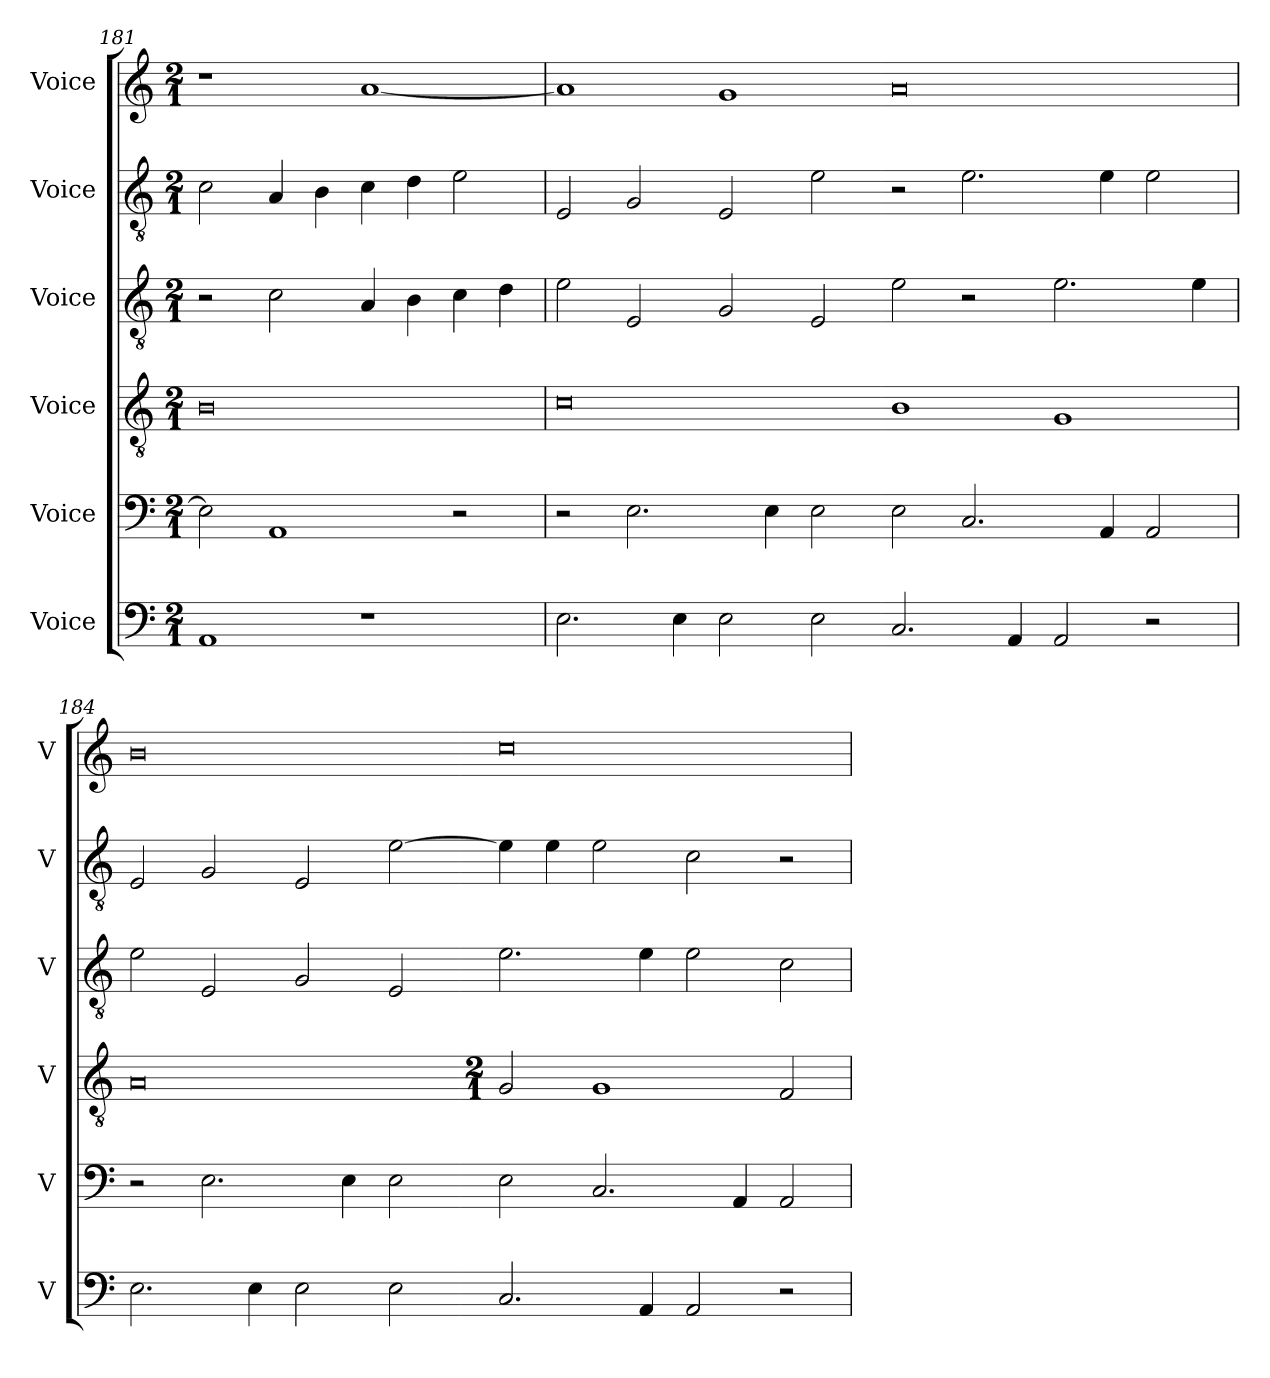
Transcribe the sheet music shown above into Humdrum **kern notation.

**kern	**kern	**kern	**kern	**kern	**kern
*part6	*part5	*part4	*part3	*part2	*part1
*staff6	*staff5	*staff4	*staff3	*staff2	*staff1
*I"Voice	*I"Voice	*I"Voice	*I"Voice	*I"Voice	*I"Voice
*I'V	*I'V	*I'V	*I'V	*I'V	*I'V
!!LO:LB:g=z
*clefF4	*clefF4	*clefGv2	*clefGv2	*clefGv2	*clefG2
*k[]	*k[]	*k[]	*k[]	*k[]	*k[]
*M2/1	*M2/1	*M2/1	*M2/1	*M2/1	*M2/1
=181	=181	=181	=181	=181	=181
1AA	2E\]	0B	2r	2c\	1r
.	1AA	.	2c\	4A/	.
.	.	.	.	4B\	.
1r	.	.	4A/	4c\	[1a
.	.	.	4B\	4d\	.
.	2r	.	4c\	2e\	.
.	.	.	4d\	.	.
=182	=182	=182	=182	=182	=182
2.E\	2r	0c	2e\	2E/	1a]
.	2.E\	.	2E/	2G/	.
4E\	.	.	.	.	.
2E\	.	.	2G/	2E/	1g
.	4E\	.	.	.	.
2E\	2E\	.	2E/	2e\	.
=183-	=183-	=183-	=183-	=183-	=183-
2.C/	2E\	1B	2e\	2r	0a
.	2.C/	.	2r	2.e\	.
4AA/	.	.	.	.	.
2AA/	.	1G	2.e\	.	.
.	4AA/	.	.	4e\	.
2r	2AA/	.	.	2e\	.
.	.	.	4e\	.	.
=184	=184	=184	=184	=184	=184
2.E\	2r	0A	2e\	2E/	0b
.	2.E\	.	2E/	2G/	.
4E\	.	.	.	.	.
2E\	.	.	2G/	2E/	.
.	4E\	.	.	.	.
2E\	2E\	.	2E/	[2e\	.
=185-	=185-	=185-	=185-	=185-	=185-
*	*	*M2/1	*	*	*
2.C/	2E\	2G/	2.e\	4e\]	0cc
.	.	.	.	4e\	.
.	2.C/	1G	.	2e\	.
4AA/	.	.	4e\	.	.
2AA/	.	.	2e\	2c\	.
.	4AA/	.	.	.	.
2r	2AA/	2F/	2c\	2r	.
=	=	=	=	=	=
*-	*-	*-	*-	*-	*-
